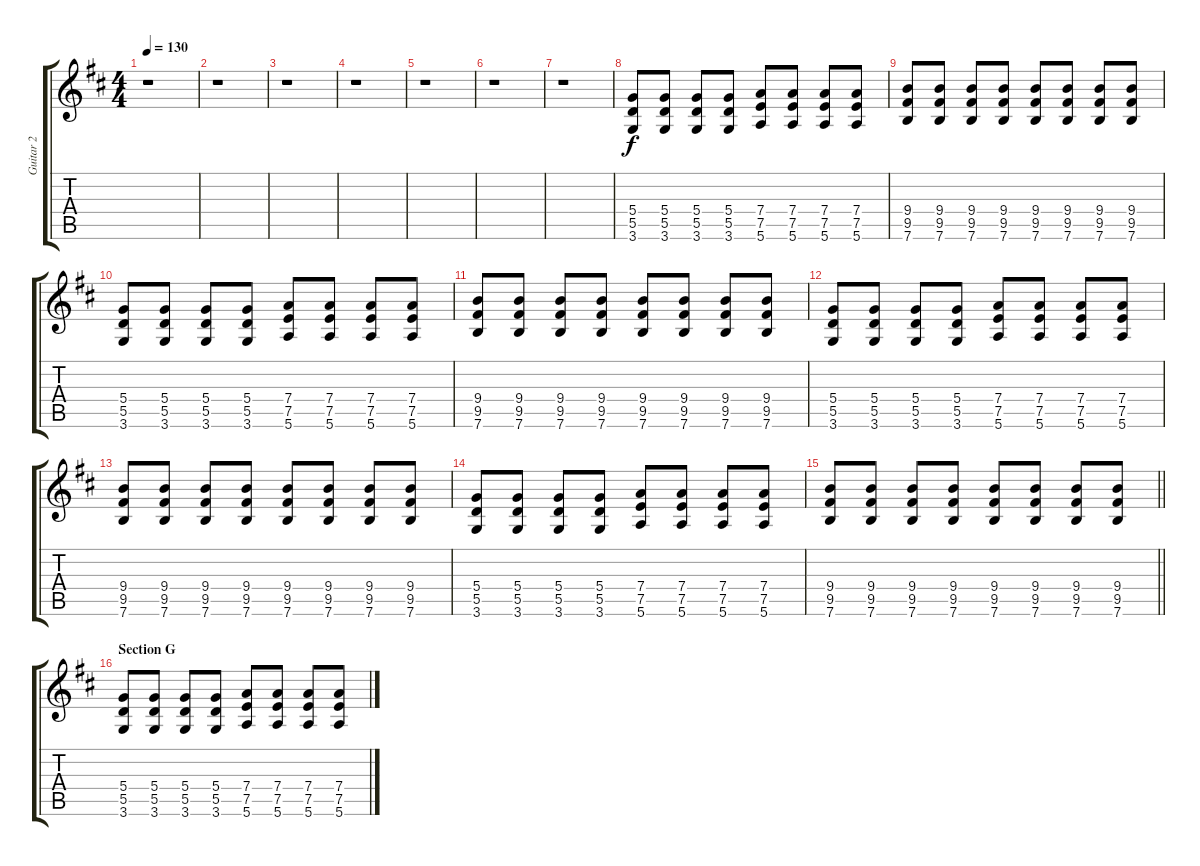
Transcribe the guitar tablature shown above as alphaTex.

\track ("Guitar 2" "Guitar 2") {instrument overdrivenguitar}
\staff {score tabs}
\tuning (E4 B3 G3 D3 A2 E2) {hide}
\ts (4 4)
\tempo 130
\clef g2
\ks d
r.1{dy f} |
r.1 |
r.1 |
r.1 |
r.1 |
r.1 |
r.1 |
(5.4 5.5 3.6).8 (5.4 5.5 3.6).8 (5.4 5.5 3.6).8 (5.4 5.5 3.6).8 (7.4 7.5 5.6).8 (7.4 7.5 5.6).8 (7.4 7.5 5.6).8 (7.4 7.5 5.6).8 |
(9.4 9.5 7.6).8 (9.4 9.5 7.6).8 (9.4 9.5 7.6).8 (9.4 9.5 7.6).8 (9.4 9.5 7.6).8 (9.4 9.5 7.6).8 (9.4 9.5 7.6).8 (9.4 9.5 7.6).8 |
(5.4 5.5 3.6).8 (5.4 5.5 3.6).8 (5.4 5.5 3.6).8 (5.4 5.5 3.6).8 (7.4 7.5 5.6).8 (7.4 7.5 5.6).8 (7.4 7.5 5.6).8 (7.4 7.5 5.6).8 |
(9.4 9.5 7.6).8 (9.4 9.5 7.6).8 (9.4 9.5 7.6).8 (9.4 9.5 7.6).8 (9.4 9.5 7.6).8 (9.4 9.5 7.6).8 (9.4 9.5 7.6).8 (9.4 9.5 7.6).8 |
(5.4 5.5 3.6).8 (5.4 5.5 3.6).8 (5.4 5.5 3.6).8 (5.4 5.5 3.6).8 (7.4 7.5 5.6).8 (7.4 7.5 5.6).8 (7.4 7.5 5.6).8 (7.4 7.5 5.6).8 |
(9.4 9.5 7.6).8 (9.4 9.5 7.6).8 (9.4 9.5 7.6).8 (9.4 9.5 7.6).8 (9.4 9.5 7.6).8 (9.4 9.5 7.6).8 (9.4 9.5 7.6).8 (9.4 9.5 7.6).8 |
(5.4 5.5 3.6).8 (5.4 5.5 3.6).8 (5.4 5.5 3.6).8 (5.4 5.5 3.6).8 (7.4 7.5 5.6).8 (7.4 7.5 5.6).8 (7.4 7.5 5.6).8 (7.4 7.5 5.6).8 |
\barLineRight lightlight
(9.4 9.5 7.6).8 (9.4 9.5 7.6).8 (9.4 9.5 7.6).8 (9.4 9.5 7.6).8 (9.4 9.5 7.6).8 (9.4 9.5 7.6).8 (9.4 9.5 7.6).8 (9.4 9.5 7.6).8 |
\section ("" "Section G")
(5.4 5.5 3.6).8 (5.4 5.5 3.6).8 (5.4 5.5 3.6).8 (5.4 5.5 3.6).8 (7.4 7.5 5.6).8 (7.4 7.5 5.6).8 (7.4 7.5 5.6).8 (7.4 7.5 5.6).8
